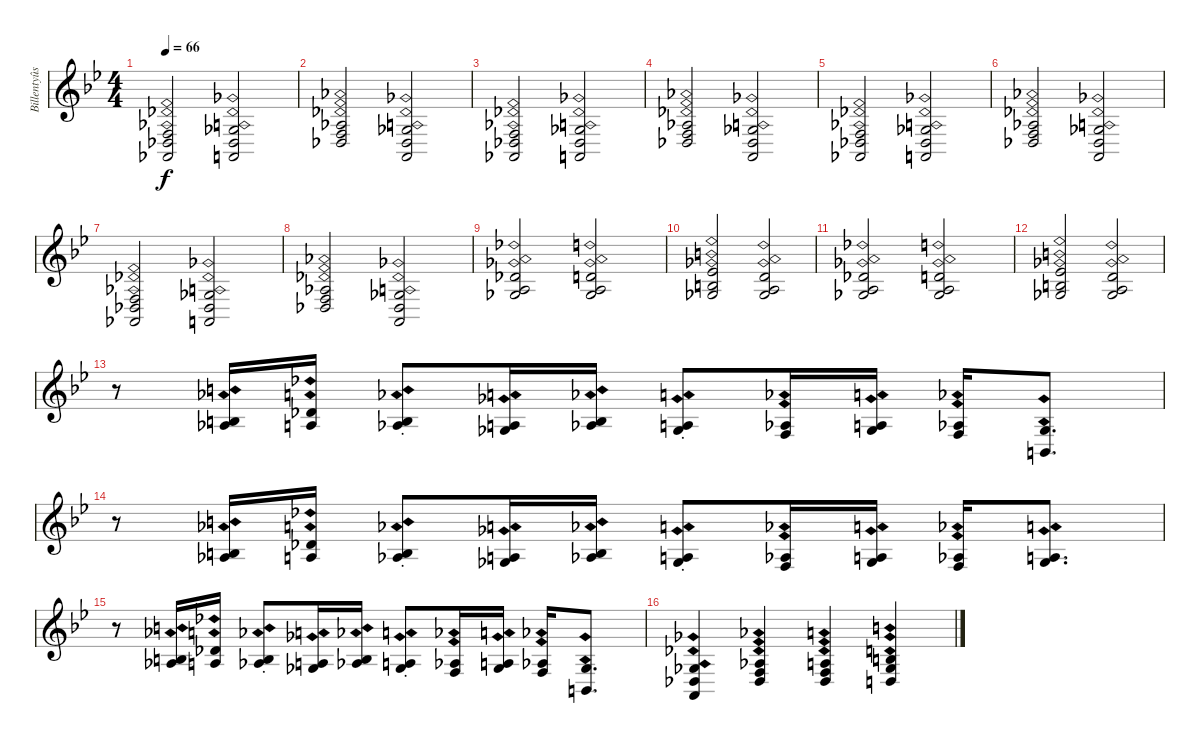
\track ("Billentyûs (Mats Olausson)" "Billentyûs") {instrument electricgrandpiano}
\staff {score}
\tuning (E4 B3 G3 D3 A2 E2 B1) {hide}
\ts (4 4)
\tempo 66
\clef g2
\ks bb
(3.4{ph 12} 4.5{ph 12} 4.6{ph 12}).2{dy f} (4.4{ph 12} 4.5{ph 12} 5.6{ph 12}).2 |
(1.3{ph 12} 3.4{ph 12} 4.5{ph 12}).2 (4.4{ph 12} 4.5{ph 12} 5.6{ph 12}).2 |
(3.4{ph 12} 4.5{ph 12} 4.6{ph 12}).2 (4.4{ph 12} 4.5{ph 12} 5.6{ph 12}).2 |
(1.3{ph 12} 3.4{ph 12} 4.5{ph 12}).2 (4.4{ph 12} 4.5{ph 12} 5.6{ph 12}).2 |
(3.4{ph 12} 4.5{ph 12} 4.6{ph 12}).2 (4.4{ph 12} 4.5{ph 12} 5.6{ph 12}).2 |
(1.3{ph 12} 3.4{ph 12} 4.5{ph 12}).2 (4.4{ph 12} 4.5{ph 12} 5.6{ph 12}).2 |
(3.4{ph 12} 4.5{ph 12} 4.6{ph 12}).2 (4.4{ph 12} 4.5{ph 12} 5.6{ph 12}).2 |
(1.3{ph 12} 3.4{ph 12} 4.5{ph 12}).2 (4.4{ph 12} 4.5{ph 12} 5.6{ph 12}).2 |
(2.2{ph 12} 2.3{ph 12} 4.4{ph 12}).2 (3.2{ph 12} 2.3{ph 12} 4.4{ph 12}).2 |
(4.2{ph 12} 4.3{ph 12} 4.4{ph 12}).2 (3.2{ph 12} 2.3{ph 12} 4.4{ph 12}).2 |
(2.2{ph 12} 2.3{ph 12} 4.4{ph 12}).2 (3.2{ph 12} 2.3{ph 12} 4.4{ph 12}).2 |
(4.2{ph 12} 4.3{ph 12} 4.4{ph 12}).2 (3.2{ph 12} 2.3{ph 12} 4.4{ph 12}).2 |
r.8 (0.2{ph 12} 1.3{ph 12}).16 (2.2{ph 12} 2.3{ph 12}).16 (0.2{ph 12 st} 1.3{ph 12 st}).8 (2.3{ph 12} 4.4{ph 12}).16 (0.2{ph 12} 1.3{ph 12}).16 (2.3{ph 12 st} 4.4{ph 12 st}).8 (1.3{ph 12} 3.4{ph 12}).16 (2.3{ph 12} 4.4{ph 12}).16 (1.3{ph 12} 3.4{ph 12}).16 (4.4{ph 12} 2.5{ph 12}).8{d} |
r.8 (0.2{ph 12} 1.3{ph 12}).16 (2.2{ph 12} 2.3{ph 12}).16 (0.2{ph 12 st} 1.3{ph 12 st}).8 (2.3{ph 12} 4.4{ph 12}).16 (0.2{ph 12} 1.3{ph 12}).16 (2.3{ph 12 st} 4.4{ph 12 st}).8 (1.3{ph 12} 3.4{ph 12}).16 (2.3{ph 12} 4.4{ph 12}).16 (1.3{ph 12} 3.4{ph 12}).16 (2.3{ph 12} 4.4{ph 12}).8{d} |
r.8 (0.2{ph 12} 1.3{ph 12}).16 (2.2{ph 12} 2.3{ph 12}).16 (0.2{ph 12 st} 1.3{ph 12 st}).8 (2.3{ph 12} 4.4{ph 12}).16 (0.2{ph 12} 1.3{ph 12}).16 (2.3{ph 12 st} 4.4{ph 12 st}).8 (1.3{ph 12} 3.4{ph 12}).16 (2.3{ph 12} 4.4{ph 12}).16 (1.3{ph 12} 3.4{ph 12}).16 (4.4{ph 12} 2.5{ph 12}).8{d} |
(4.4{ph 12} 4.5{ph 12} 5.6{ph 12}).4 (6.4{ph 12} 8.5{ph 12} 9.6{ph 12}).4 (7.4{ph 12} 8.5{ph 12} 9.6{ph 12}).4 (4.3{ph 12} 4.4{ph 12} 5.5{ph 12}).4
